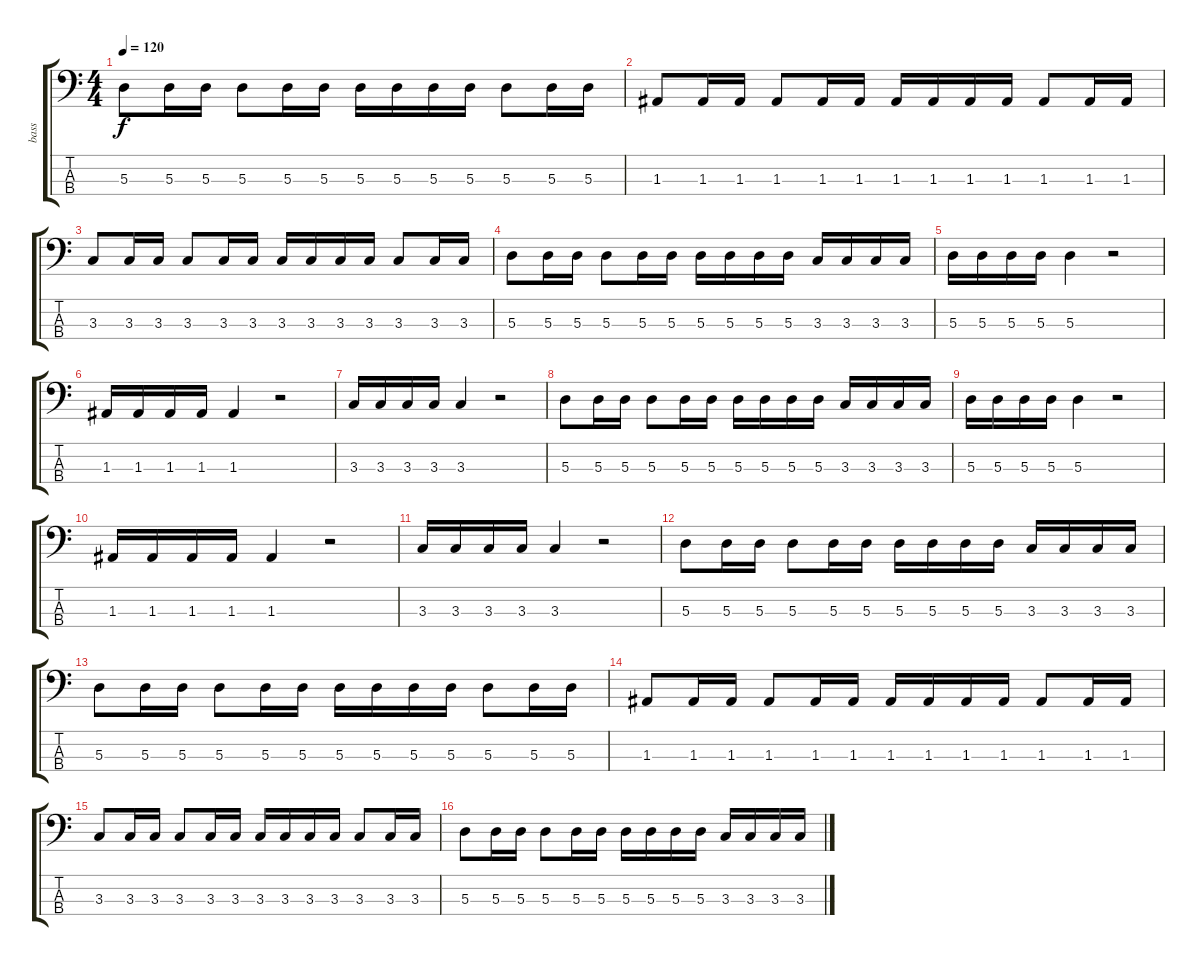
\track ("bass" "bass") {instrument overdrivenguitar}
\staff {score tabs}
\tuning (G2 D2 A1 E1) {hide}
\ts (4 4)
\tempo 120
\clef f4
\ks c
5.3.8{dy f} 5.3.16 5.3.16 5.3.8 5.3.16 5.3.16 5.3.16 5.3.16 5.3.16 5.3.16 5.3.8 5.3.16 5.3.16 |
1.3.8 1.3.16 1.3.16 1.3.8 1.3.16 1.3.16 1.3.16 1.3.16 1.3.16 1.3.16 1.3.8 1.3.16 1.3.16 |
3.3.8 3.3.16 3.3.16 3.3.8 3.3.16 3.3.16 3.3.16 3.3.16 3.3.16 3.3.16 3.3.8 3.3.16 3.3.16 |
5.3.8 5.3.16 5.3.16 5.3.8 5.3.16 5.3.16 5.3.16 5.3.16 5.3.16 5.3.16 3.3.16 3.3.16 3.3.16 3.3.16 |
5.3.16 5.3.16 5.3.16 5.3.16 5.3.4 r.2 |
1.3.16 1.3.16 1.3.16 1.3.16 1.3.4 r.2 |
3.3.16 3.3.16 3.3.16 3.3.16 3.3.4 r.2 |
5.3.8 5.3.16 5.3.16 5.3.8 5.3.16 5.3.16 5.3.16 5.3.16 5.3.16 5.3.16 3.3.16 3.3.16 3.3.16 3.3.16 |
5.3.16 5.3.16 5.3.16 5.3.16 5.3.4 r.2 |
1.3.16 1.3.16 1.3.16 1.3.16 1.3.4 r.2 |
3.3.16 3.3.16 3.3.16 3.3.16 3.3.4 r.2 |
5.3.8 5.3.16 5.3.16 5.3.8 5.3.16 5.3.16 5.3.16 5.3.16 5.3.16 5.3.16 3.3.16 3.3.16 3.3.16 3.3.16 |
5.3.8 5.3.16 5.3.16 5.3.8 5.3.16 5.3.16 5.3.16 5.3.16 5.3.16 5.3.16 5.3.8 5.3.16 5.3.16 |
1.3.8 1.3.16 1.3.16 1.3.8 1.3.16 1.3.16 1.3.16 1.3.16 1.3.16 1.3.16 1.3.8 1.3.16 1.3.16 |
3.3.8 3.3.16 3.3.16 3.3.8 3.3.16 3.3.16 3.3.16 3.3.16 3.3.16 3.3.16 3.3.8 3.3.16 3.3.16 |
5.3.8 5.3.16 5.3.16 5.3.8 5.3.16 5.3.16 5.3.16 5.3.16 5.3.16 5.3.16 3.3.16 3.3.16 3.3.16 3.3.16
